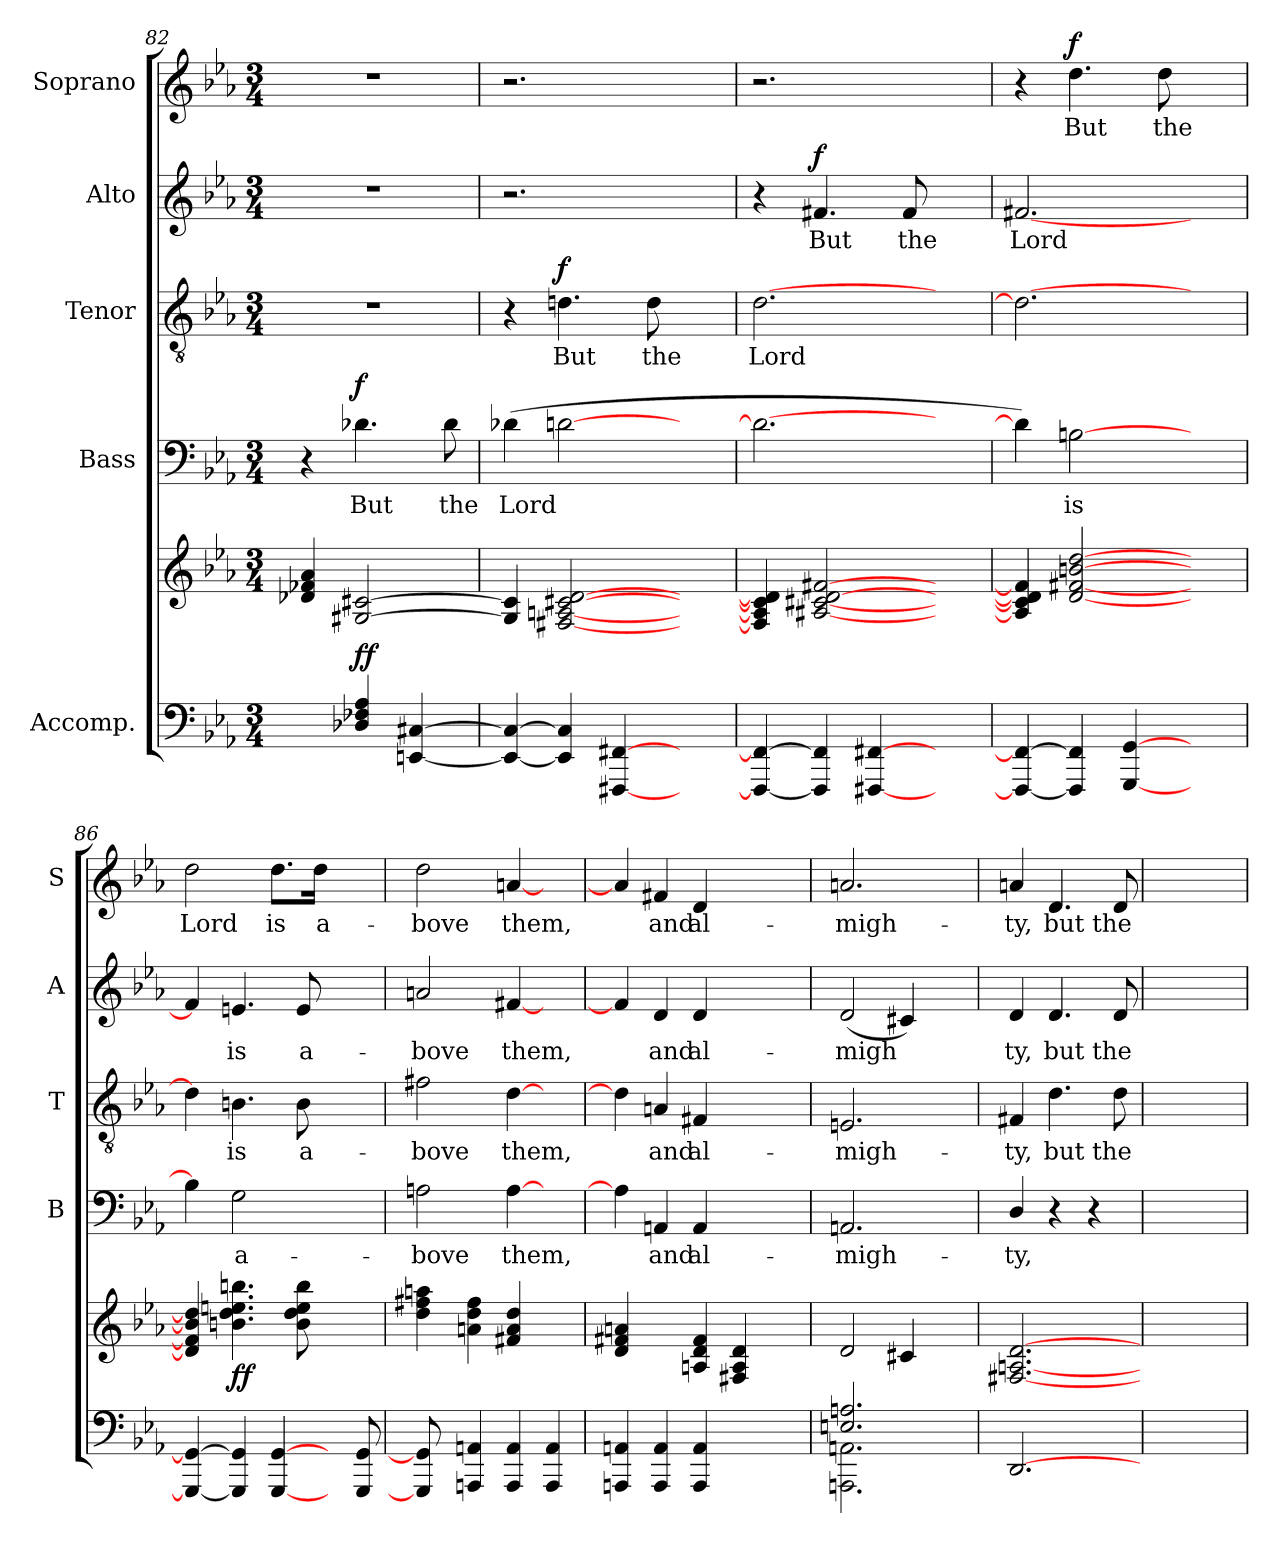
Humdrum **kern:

**kern	**kern	**dynam	**kern	**text	**dynam	**kern	**text	**dynam	**kern	**text	**dynam	**kern	**text	**dynam
*part5	*part5	*part5	*part4	*part4	*part4	*part3	*part3	*part3	*part2	*part2	*part2	*part1	*part1	*part1
*staff6	*staff5	*staff5/6	*staff4	*staff4	*staff4	*staff3	*staff3	*staff3	*staff2	*staff2	*staff2	*staff1	*staff1	*staff1
*I"Accomp.	*	*	*I"Bass	*	*	*I"Tenor	*	*	*I"Alto	*	*	*I"Soprano	*	*
*	*	*	*I'B	*	*	*I'T	*	*	*I'A	*	*	*I'S	*	*
*clefF4	*clefG2	*	*clefF4	*	*	*clefGv2	*	*	*clefG2	*	*	*clefG2	*	*
*k[b-e-a-]	*k[b-e-a-]	*	*k[b-e-a-]	*	*	*k[b-e-a-]	*	*	*k[b-e-a-]	*	*	*k[b-e-a-]	*	*
*E-:	*E-:	*	*E-:	*	*	*E-:	*	*	*E-:	*	*	*E-:	*	*
*M3/4	*M3/4	*	*M3/4	*	*	*M3/4	*	*	*M3/4	*	*	*M3/4	*	*
=82	=82	=82	=82	=82	=82	=82	=82	=82	=82	=82	=82	=82	=82	=82
*^	*^	*	*	*	*	*	*	*	*	*	*	*	*	*
4ryy	4ryy	4d-X/ 4f-X/ 4a-/	2.ryy	.	4r	.	.	2.r	.	.	2.r	.	.	2.r	.	.
!	!	!	!	!LO:DY:b	!	!LO:LY:b	!LO:DY:b	!	!	!	!	!	!	!	!	!
4D-X/ 4F-X/ 4A-/	2ryy	[2G#X/ [2c#X/	.	ff	4.d-X\	But	f	.	.	.	.	.	.	.	.	.
[4EEn/ [4C#X/	.	.	.	.	.	.	.	.	.	.	.	.	.	.	.	.
!	!	!	!	!	!	!LO:LY:b	!	!	!	!	!	!	!	!	!	!
.	.	.	.	.	8d-\	the	.	.	.	.	.	.	.	.	.	.
=83	=83	=83	=83	=83	=83	=83	=83	=83	=83	=83	=83	=83	=83	=83	=83	=83
!	!	!	!	!	!	!LO:LY:b	!	!	!	!	!	!	!	!	!	!
4EE/_ 4C#/_	2ryy	4G#/] 4c#/]	2.ryy	.	(>4d-X\	Lord	.	4r	.	.	2.r	.	.	2.r	.	.
!	!	!	!	!	!	!	!	!	!LO:LY:b	!LO:DY:b	!	!	!	!	!	!
4EE/] 4C#/]	.	[2F#X/ [2An/ [2c#X/ [2d/	.	.	[2dn\	.	.	4.dni\	But	f	.	.	.	.	.	.
[4FFF#X/ [4FF#X/	2ryy	.	.	.	.	.	.	.	.	.	.	.	.	.	.	.
!	!	!	!	!	!	!	!	!	!LO:LY:b	!	!	!	!	!	!	!
.	.	.	.	.	.	.	.	8d\	the	.	.	.	.	.	.	.
4ryy	.	4ryy	4ryy	.	4ryy	.	.	4ryy	.	.	4ryy	.	.	4ryy	.	.
=84	=84	=84	=84	=84	=84	=84	=84	=84	=84	=84	=84	=84	=84	=84	=84	=84
!	!	!	!	!	!	!	!	!	!LO:LY:b	!	!	!	!	!	!	!
4FFF#/_ 4FF#/_	2ryy	4F#/] 4A/] 4c#/] 4d/]	2.ryy	.	2.d\_	.	.	[2.d\	Lord	.	4r	.	.	2.r	.	.
!	!	!	!	!	!	!	!	!	!	!	!	!LO:LY:b	!LO:DY:b	!	!	!
4FFF#/] 4FF#/]	.	[2A#X/ [2c#/ [2d/ [2f#X/	.	.	.	.	.	.	.	.	4.f#X/	But	f	.	.	.
[4FFF#/ [4FF#/	2ryy	.	.	.	.	.	.	.	.	.	.	.	.	.	.	.
!	!	!	!	!	!	!	!	!	!	!	!	!LO:LY:b	!	!	!	!
.	.	.	.	.	.	.	.	.	.	.	8f#/	the	.	.	.	.
4ryy	.	4ryy	4ryy	.	4ryy	.	.	4ryy	.	.	4ryy	.	.	4ryy	.	.
=85	=85	=85	=85	=85	=85	=85	=85	=85	=85	=85	=85	=85	=85	=85	=85	=85
!	!	!	!	!	!	!	!	!	!	!	!	!LO:LY:b	!	!	!	!
4FFF#/_ 4FF#/_	2ryy	4A#/] 4c#/] 4d/] 4f#/]	2.ryy	.	4d\])	.	.	2.d\_	.	.	[2.f#X/	Lord	.	4r	.	.
!	!	!	!	!	!	!LO:LY:b	!	!	!	!	!	!	!	!	!LO:LY:b	!LO:DY:b
4FFF#/] 4FF#/]	.	[2d/ [2f#X/ [2bn/ [2dd/	.	.	[2Bn\	is	.	.	.	.	.	.	.	4.dd\	But	f
[4GGG/ [4GG/	2ryy	.	.	.	.	.	.	.	.	.	.	.	.	.	.	.
!	!	!	!	!	!	!	!	!	!	!	!	!	!	!	!LO:LY:b	!
.	.	.	.	.	.	.	.	.	.	.	.	.	.	8dd\	the	.
4ryy	.	4ryy	4ryy	.	4ryy	.	.	4ryy	.	.	4ryy	.	.	4ryy	.	.
=86	=86	=86	=86	=86	=86	=86	=86	=86	=86	=86	=86	=86	=86	=86	=86	=86
!	!	!	!	!	!	!	!	!	!	!	!	!	!	!	!LO:LY:b	!
4GGG/_ 4GG/_	2ryy	4d/] 4f#/] 4b/] 4dd/]	2.ryy	.	4B\]	.	.	4d\]	.	.	4f#/]	.	.	2dd\	Lord	.
!	!	!	!	!LO:DY:b	!	!LO:LY:b	!	!	!LO:LY:b	!	!	!LO:LY:b	!	!	!	!
4GGG/] 4GG/]	.	4.b\ 4.dd\ 4.een\ 4.bbn\	.	ff	2G\	a-	.	4.Bn\	is	.	4.en/	is	.	.	.	.
!	!	!	!	!	!	!	!	!	!	!	!	!	!	!	!LO:LY:b	!
[4GGG/ [4GG/	2ryy	.	.	.	.	.	.	.	.	.	.	.	.	8.dd\L	is	.
!	!	!	!	!	!	!	!	!	!LO:LY:b	!	!	!LO:LY:b	!	!	!	!
.	.	8b\ 8dd\ 8ee\ 8bb\	.	.	.	.	.	8B\	a-	.	8e/	a-	.	.	.	.
!	!	!	!	!	!	!	!	!	!	!	!	!	!	!	!LO:LY:b	!
.	.	.	.	.	.	.	.	.	.	.	.	.	.	16dd\Jk	a-	.
8ryy	.	4ryy	4ryy	.	4ryy	.	.	4ryy	.	.	4ryy	.	.	4ryy	.	.
8GGG/ 8GG/	.	.	.	.	.	.	.	.	.	.	.	.	.	.	.	.
=87	=87	=87	=87	=87	=87	=87	=87	=87	=87	=87	=87	=87	=87	=87	=87	=87
!	!	!	!	!	!	!LO:LY:b	!	!	!LO:LY:b	!	!	!LO:LY:b	!	!	!LO:LY:b	!
8GGG/] 8GG/]	2ryy	4dd\ 4ff#X\ 4aan\	2.ryy	.	2An\	-bove	.	2f#X\	-bove	.	2an/	-bove	.	2dd\	-bove	.
8ryy	.	.	.	.	.	.	.	.	.	.	.	.	.	.	.	.
4AAAn/ 4AAn/	.	4an\ 4dd\ 4ff#\	.	.	.	.	.	.	.	.	.	.	.	.	.	.
!	!	!	!	!	!	!LO:LY:b	!	!	!LO:LY:b	!	!	!LO:LY:b	!	!	!LO:LY:b	!
4AAA/ 4AA/	2ryy	4f#X/ 4a/ 4dd/	.	.	[4A\	them,	.	[4d\	them,	.	[4f#X/	them,	.	[4an/	them,	.
4AAA/ 4AA/	.	4ryy	4ryy	.	4ryy	.	.	4ryy	.	.	4ryy	.	.	4ryy	.	.
*	*	*v	*v	*	*	*	*	*	*	*	*	*	*	*	*	*
!!LO:LB:g=z
=88	=88	=88	=88	=88	=88	=88	=88	=88	=88	=88	=88	=88	=88	=88	=88
4AAAn/ 4AAn/	2.ryy	4d/ 4f#X/ 4an/	.	4A\]	.	.	4d\]	.	.	4f#/]	.	.	4a/]	.	.
!	!	!	!	!	!LO:LY:b	!	!	!LO:LY:b	!	!	!LO:LY:b	!	!	!LO:LY:b	!
4AAA/ 4AA/	.	4ryy	.	4AAn/	and	.	4An/	and	.	4d/	and	.	4f#X/	and	.
!	!	!	!	!	!LO:LY:b	!	!	!LO:LY:b	!	!	!LO:LY:b	!	!	!LO:LY:b	!
4AAA/ 4AA/	.	4An/ 4d/ 4f#/	.	4AA/	al-	.	4F#X/	al-	.	4d/	al-	.	4d/	al-	.
2ryy	2ryy	4F#X/ 4A/ 4d/	.	2ryy	.	.	2ryy	.	.	2ryy	.	.	2ryy	.	.
.	.	4ryy	.	.	.	.	.	.	.	.	.	.	.	.	.
=89	=89	=89	=89	=89	=89	=89	=89	=89	=89	=89	=89	=89	=89	=89	=89
!	!	!	!	!	!LO:LY:b	!	!	!LO:LY:b	!	!	!LO:LY:b	!	!	!LO:LY:b	!
2.En/ 2.An/	2.AAAn\ 2.AAn\	2d/	.	2.AAn/	-migh-	.	2.En/	-migh-	.	(<2d/	-migh­	.	2.an/	-migh-	.
.	.	4c#X/	.	.	.	.	.	.	.	4c#X/)	.	.	.	.	.
4ryy	4ryy	4ryy	.	4ryy	.	.	4ryy	.	.	4ryy	.	.	4ryy	.	.
=90	=90	=90	=90	=90	=90	=90	=90	=90	=90	=90	=90	=90	=90	=90	=90
!	!	!	!	!	!LO:LY:b	!	!	!LO:LY:b	!	!	!LO:LY:b	!	!	!LO:LY:b	!
[2.DD/	2.ryy	[2.F#X/ [2.An/ [2.d/	.	4D/	-ty,	.	4F#X/	-ty,	.	4d/	ty,	.	4an/	-ty,	.
!	!	!	!	!	!	!	!	!LO:LY:b	!	!	!LO:LY:b	!	!	!LO:LY:b	!
.	.	.	.	4r	.	.	4.d\	but	.	4.d/	but	.	4.d/	but	.
.	.	.	.	4r	.	.	.	.	.	.	.	.	.	.	.
!	!	!	!	!	!	!	!	!LO:LY:b	!	!	!LO:LY:b	!	!	!LO:LY:b	!
.	.	.	.	.	.	.	8d\	the	.	8d/	the	.	8d/	the	.
*v	*v	*	*	*	*	*	*	*	*	*	*	*	*	*	*
=	=	=	=	=	=	=	=	=	=	=	=	=	=	=
4ryy	2.ryy	.	2.ryy	.	.	2.ryy	.	.	2.ryy	.	.	2.ryy	.	.
2ryy	.	.	.	.	.	.	.	.	.	.	.	.	.	.
=	=	=	=	=	=	=	=	=	=	=	=	=	=	=
*-	*-	*-	*-	*-	*-	*-	*-	*-	*-	*-	*-	*-	*-	*-
